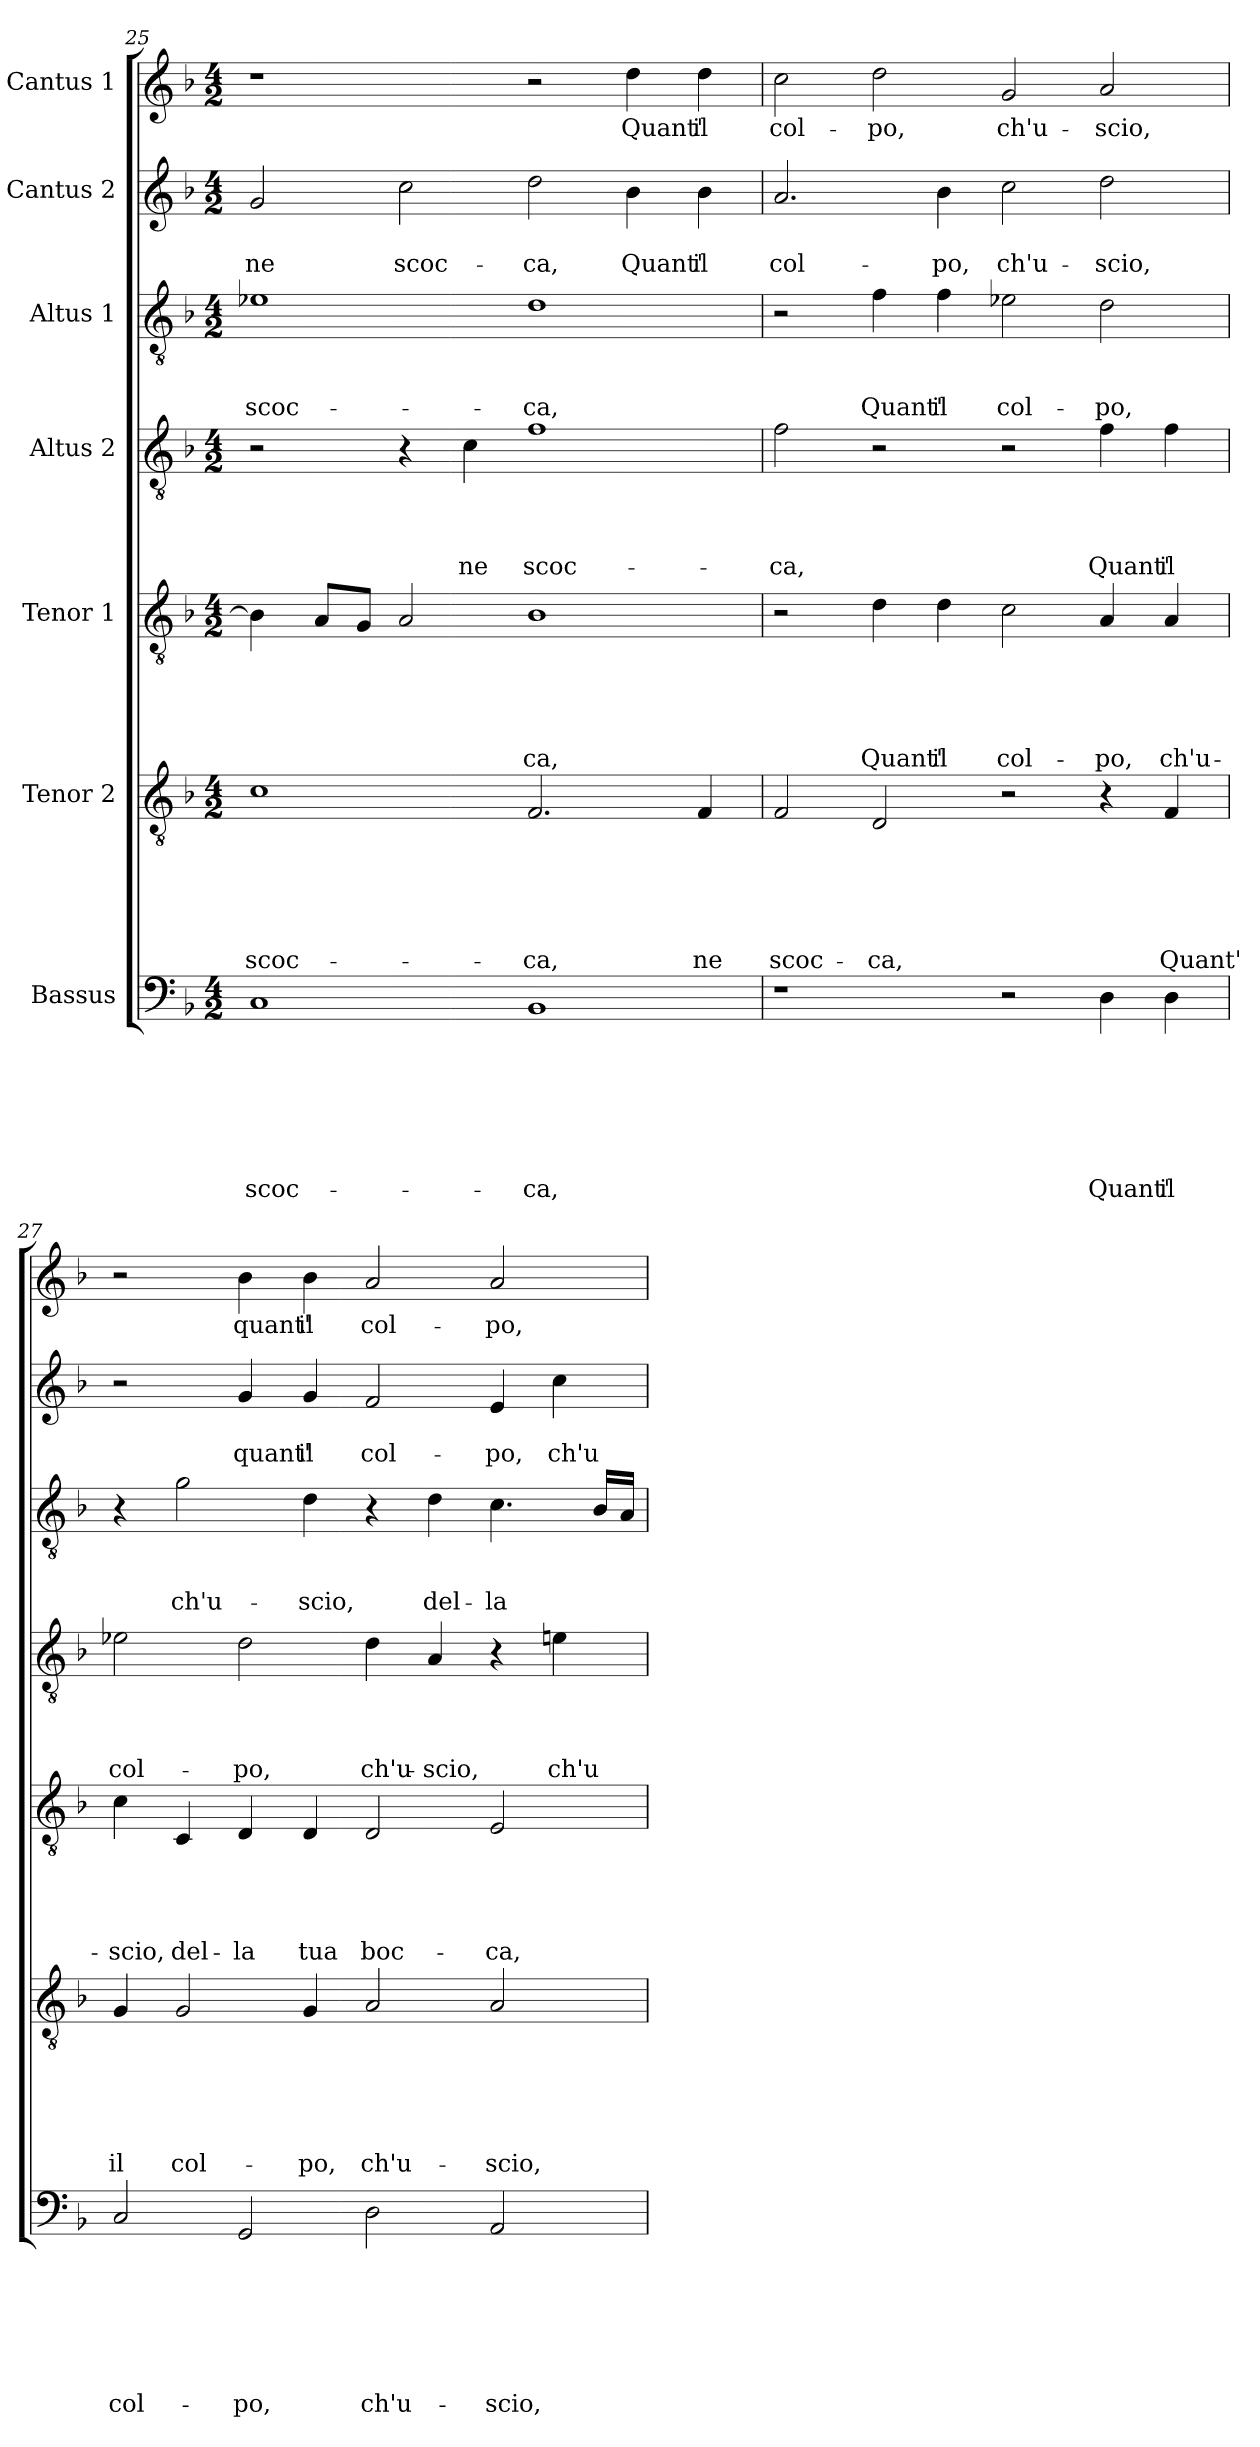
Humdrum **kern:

**kern	**text	**text	**text	**text	**text	**text	**text	**kern	**text	**text	**text	**text	**text	**text	**kern	**text	**text	**text	**text	**text	**kern	**text	**text	**text	**text	**kern	**text	**text	**text	**kern	**text	**text	**kern	**text
*part7	*part7	*part7	*part7	*part7	*part7	*part7	*part7	*part6	*part6	*part6	*part6	*part6	*part6	*part6	*part5	*part5	*part5	*part5	*part5	*part5	*part4	*part4	*part4	*part4	*part4	*part3	*part3	*part3	*part3	*part2	*part2	*part2	*part1	*part1
*staff7	*staff7	*staff7	*staff7	*staff7	*staff7	*staff7	*staff7	*staff6	*staff6	*staff6	*staff6	*staff6	*staff6	*staff6	*staff5	*staff5	*staff5	*staff5	*staff5	*staff5	*staff4	*staff4	*staff4	*staff4	*staff4	*staff3	*staff3	*staff3	*staff3	*staff2	*staff2	*staff2	*staff1	*staff1
*I"Bassus	*	*	*	*	*	*	*	*I"Tenor 2	*	*	*	*	*	*	*I"Tenor 1	*	*	*	*	*	*I"Altus 2	*	*	*	*	*I"Altus 1	*	*	*	*I"Cantus 2	*	*	*I"Cantus 1	*
*clefF4	*	*	*	*	*	*	*	*clefGv2	*	*	*	*	*	*	*clefGv2	*	*	*	*	*	*clefGv2	*	*	*	*	*clefGv2	*	*	*	*clefG2	*	*	*clefG2	*
*k[b-]	*	*	*	*	*	*	*	*k[b-]	*	*	*	*	*	*	*k[b-]	*	*	*	*	*	*k[b-]	*	*	*	*	*k[b-]	*	*	*	*k[b-]	*	*	*k[b-]	*
*d:	*	*	*	*	*	*	*	*d:	*	*	*	*	*	*	*d:	*	*	*	*	*	*d:	*	*	*	*	*d:	*	*	*	*d:	*	*	*d:	*
*M4/2	*	*	*	*	*	*	*	*M4/2	*	*	*	*	*	*	*M4/2	*	*	*	*	*	*M4/2	*	*	*	*	*M4/2	*	*	*	*M4/2	*	*	*M4/2	*
=25	=25	=25	=25	=25	=25	=25	=25	=25	=25	=25	=25	=25	=25	=25	=25	=25	=25	=25	=25	=25	=25	=25	=25	=25	=25	=25	=25	=25	=25	=25	=25	=25	=25	=25
!	!	!	!	!	!	!	!LO:LY:b	!	!	!	!	!	!	!LO:LY:b	!	!	!	!	!	!	!	!	!	!	!	!	!	!	!LO:LY:b	!	!	!LO:LY:b	!	!
1C	.	.	.	.	.	.	scoc-	1c	.	.	.	.	.	scoc-	4B-\]	.	.	.	.	.	2r	.	.	.	.	1e-X	.	.	scoc-	2g/	.	ne	1r	.
.	.	.	.	.	.	.	.	.	.	.	.	.	.	.	8A/L	.	.	.	.	.	.	.	.	.	.	.	.	.	.	.	.	.	.	.
.	.	.	.	.	.	.	.	.	.	.	.	.	.	.	8G/J	.	.	.	.	.	.	.	.	.	.	.	.	.	.	.	.	.	.	.
!	!	!	!	!	!	!	!	!	!	!	!	!	!	!	!	!	!	!	!	!	!	!	!	!	!	!	!	!	!	!	!	!LO:LY:b	!	!
.	.	.	.	.	.	.	.	.	.	.	.	.	.	.	2A/	.	.	.	.	.	4r	.	.	.	.	.	.	.	.	2cc\	.	scoc-	.	.
!	!	!	!	!	!	!	!	!	!	!	!	!	!	!	!	!	!	!	!	!	!	!	!	!	!LO:LY:b	!	!	!	!	!	!	!	!	!
.	.	.	.	.	.	.	.	.	.	.	.	.	.	.	.	.	.	.	.	.	4c\	.	.	.	ne	.	.	.	.	.	.	.	.	.
!	!	!	!	!	!	!	!LO:LY:b	!	!	!	!	!	!	!LO:LY:b	!	!	!	!	!	!LO:LY:b	!	!	!	!	!LO:LY:b	!	!	!	!LO:LY:b	!	!	!LO:LY:b	!	!
1BB-	.	.	.	.	.	.	-ca,	2.F/	.	.	.	.	.	-ca,	1B-	.	.	.	.	-ca,	1f	.	.	.	scoc-	1d	.	.	-ca,	2dd\	.	-ca,	2r	.
!	!	!	!	!	!	!	!	!	!	!	!	!	!	!	!	!	!	!	!	!	!	!	!	!	!	!	!	!	!	!	!	!LO:LY:b	!	!LO:LY:b
.	.	.	.	.	.	.	.	.	.	.	.	.	.	.	.	.	.	.	.	.	.	.	.	.	.	.	.	.	.	4b-\	.	Quant'	4dd\	Quant'
!	!	!	!	!	!	!	!	!	!	!	!	!	!	!LO:LY:b	!	!	!	!	!	!	!	!	!	!	!	!	!	!	!	!	!	!LO:LY:b	!	!LO:LY:b
.	.	.	.	.	.	.	.	4F/	.	.	.	.	.	ne	.	.	.	.	.	.	.	.	.	.	.	.	.	.	.	4b-\	.	il	4dd\	il
!!LO:PB:g=z
=26	=26	=26	=26	=26	=26	=26	=26	=26	=26	=26	=26	=26	=26	=26	=26	=26	=26	=26	=26	=26	=26	=26	=26	=26	=26	=26	=26	=26	=26	=26	=26	=26	=26	=26
!	!	!	!	!	!	!	!	!	!	!	!	!	!	!LO:LY:b	!	!	!	!	!	!	!	!	!	!	!LO:LY:b	!	!	!	!	!	!	!LO:LY:b	!	!LO:LY:b
1r	.	.	.	.	.	.	.	2F/	.	.	.	.	.	scoc-	2r	.	.	.	.	.	2f\	.	.	.	-ca,	2r	.	.	.	2.a/	.	col-	2cc\	col-
!	!	!	!	!	!	!	!	!	!	!	!	!	!	!LO:LY:b	!	!	!	!	!	!LO:LY:b	!	!	!	!	!	!	!	!	!LO:LY:b	!	!	!	!	!LO:LY:b
.	.	.	.	.	.	.	.	2D/	.	.	.	.	.	-ca,	4d\	.	.	.	.	Quant'	2r	.	.	.	.	4f\	.	.	Quant'	.	.	.	2dd\	-po,
!	!	!	!	!	!	!	!	!	!	!	!	!	!	!	!	!	!	!	!	!LO:LY:b	!	!	!	!	!	!	!	!	!LO:LY:b	!	!	!LO:LY:b	!	!
.	.	.	.	.	.	.	.	.	.	.	.	.	.	.	4d\	.	.	.	.	il	.	.	.	.	.	4f\	.	.	il	4b-\	.	-po,	.	.
!	!	!	!	!	!	!	!	!	!	!	!	!	!	!	!	!	!	!	!	!LO:LY:b	!	!	!	!	!	!	!	!	!LO:LY:b	!	!	!LO:LY:b	!	!LO:LY:b
2r	.	.	.	.	.	.	.	2r	.	.	.	.	.	.	2c\	.	.	.	.	col-	2r	.	.	.	.	2e-X\	.	.	col-	2cc\	.	ch'u-	2g/	ch'u-
!	!	!	!	!	!	!	!LO:LY:b	!	!	!	!	!	!	!	!	!	!	!	!	!LO:LY:b	!	!	!	!	!LO:LY:b	!	!	!	!LO:LY:b	!	!	!LO:LY:b	!	!LO:LY:b
4D\	.	.	.	.	.	.	Quant'	4r	.	.	.	.	.	.	4A/	.	.	.	.	-po,	4f\	.	.	.	Quant'	2d\	.	.	-po,	2dd\	.	-scio,	2a/	-scio,
!	!	!	!	!	!	!	!LO:LY:b	!	!	!	!	!	!	!LO:LY:b	!	!	!	!	!	!LO:LY:b	!	!	!	!	!LO:LY:b	!	!	!	!	!	!	!	!	!
4D\	.	.	.	.	.	.	il	4F/	.	.	.	.	.	Quant'	4A/	.	.	.	.	ch'u-	4f\	.	.	.	il	.	.	.	.	.	.	.	.	.
=27	=27	=27	=27	=27	=27	=27	=27	=27	=27	=27	=27	=27	=27	=27	=27	=27	=27	=27	=27	=27	=27	=27	=27	=27	=27	=27	=27	=27	=27	=27	=27	=27	=27	=27
!	!	!	!	!	!	!	!LO:LY:b	!	!	!	!	!	!	!LO:LY:b	!	!	!	!	!	!LO:LY:b	!	!	!	!	!LO:LY:b	!	!	!	!	!	!	!	!	!
2C/	.	.	.	.	.	.	col-	4G/	.	.	.	.	.	il	4c\	.	.	.	.	-scio,	2e-X\	.	.	.	col-	4r	.	.	.	2r	.	.	2r	.
!	!	!	!	!	!	!	!	!	!	!	!	!	!	!LO:LY:b	!	!	!	!	!	!LO:LY:b	!	!	!	!	!	!	!	!	!LO:LY:b	!	!	!	!	!
.	.	.	.	.	.	.	.	2G/	.	.	.	.	.	col-	4C/	.	.	.	.	del-	.	.	.	.	.	2g\	.	.	ch'u-	.	.	.	.	.
!	!	!	!	!	!	!	!LO:LY:b	!	!	!	!	!	!	!	!	!	!	!	!	!LO:LY:b	!	!	!	!	!LO:LY:b	!	!	!	!	!	!	!LO:LY:b	!	!LO:LY:b
2GG/	.	.	.	.	.	.	-po,	.	.	.	.	.	.	.	4D/	.	.	.	.	-la	2d\	.	.	.	-po,	.	.	.	.	4g/	.	quant'	4b-\	quant'
!	!	!	!	!	!	!	!	!	!	!	!	!	!	!LO:LY:b	!	!	!	!	!	!LO:LY:b	!	!	!	!	!	!	!	!	!LO:LY:b	!	!	!LO:LY:b	!	!LO:LY:b
.	.	.	.	.	.	.	.	4G/	.	.	.	.	.	-po,	4D/	.	.	.	.	tua	.	.	.	.	.	4d\	.	.	-scio,	4g/	.	il	4b-\	il
!	!	!	!	!	!	!	!LO:LY:b	!	!	!	!	!	!	!LO:LY:b	!	!	!	!	!	!LO:LY:b	!	!	!	!	!LO:LY:b	!	!	!	!	!	!	!LO:LY:b	!	!LO:LY:b
2D\	.	.	.	.	.	.	ch'u-	2A/	.	.	.	.	.	ch'u-	2D/	.	.	.	.	boc-	4d\	.	.	.	ch'u-	4r	.	.	.	2f/	.	col-	2a/	col-
!	!	!	!	!	!	!	!	!	!	!	!	!	!	!	!	!	!	!	!	!	!	!	!	!	!LO:LY:b	!	!	!	!LO:LY:b	!	!	!	!	!
.	.	.	.	.	.	.	.	.	.	.	.	.	.	.	.	.	.	.	.	.	4A/	.	.	.	-scio,	4d\	.	.	del-	.	.	.	.	.
!	!	!	!	!	!	!	!LO:LY:b	!	!	!	!	!	!	!LO:LY:b	!	!	!	!	!	!LO:LY:b	!	!	!	!	!	!	!	!	!LO:LY:b	!	!	!LO:LY:b	!	!LO:LY:b
2AA/	.	.	.	.	.	.	-scio,	2A/	.	.	.	.	.	-scio,	2E/	.	.	.	.	-ca,	4r	.	.	.	.	4.c\	.	.	-la	4e/	.	-po,	2a/	-po,
!	!	!	!	!	!	!	!	!	!	!	!	!	!	!	!	!	!	!	!	!	!	!	!	!	!LO:LY:b	!	!	!	!	!	!	!LO:LY:b	!	!
.	.	.	.	.	.	.	.	.	.	.	.	.	.	.	.	.	.	.	.	.	4en\	.	.	.	ch'u-	.	.	.	.	4cc\	.	ch'u-	.	.
.	.	.	.	.	.	.	.	.	.	.	.	.	.	.	.	.	.	.	.	.	.	.	.	.	.	16B-/LL	.	.	.	.	.	.	.	.
.	.	.	.	.	.	.	.	.	.	.	.	.	.	.	.	.	.	.	.	.	.	.	.	.	.	16A/JJ	.	.	.	.	.	.	.	.
=	=	=	=	=	=	=	=	=	=	=	=	=	=	=	=	=	=	=	=	=	=	=	=	=	=	=	=	=	=	=	=	=	=	=
*-	*-	*-	*-	*-	*-	*-	*-	*-	*-	*-	*-	*-	*-	*-	*-	*-	*-	*-	*-	*-	*-	*-	*-	*-	*-	*-	*-	*-	*-	*-	*-	*-	*-	*-
